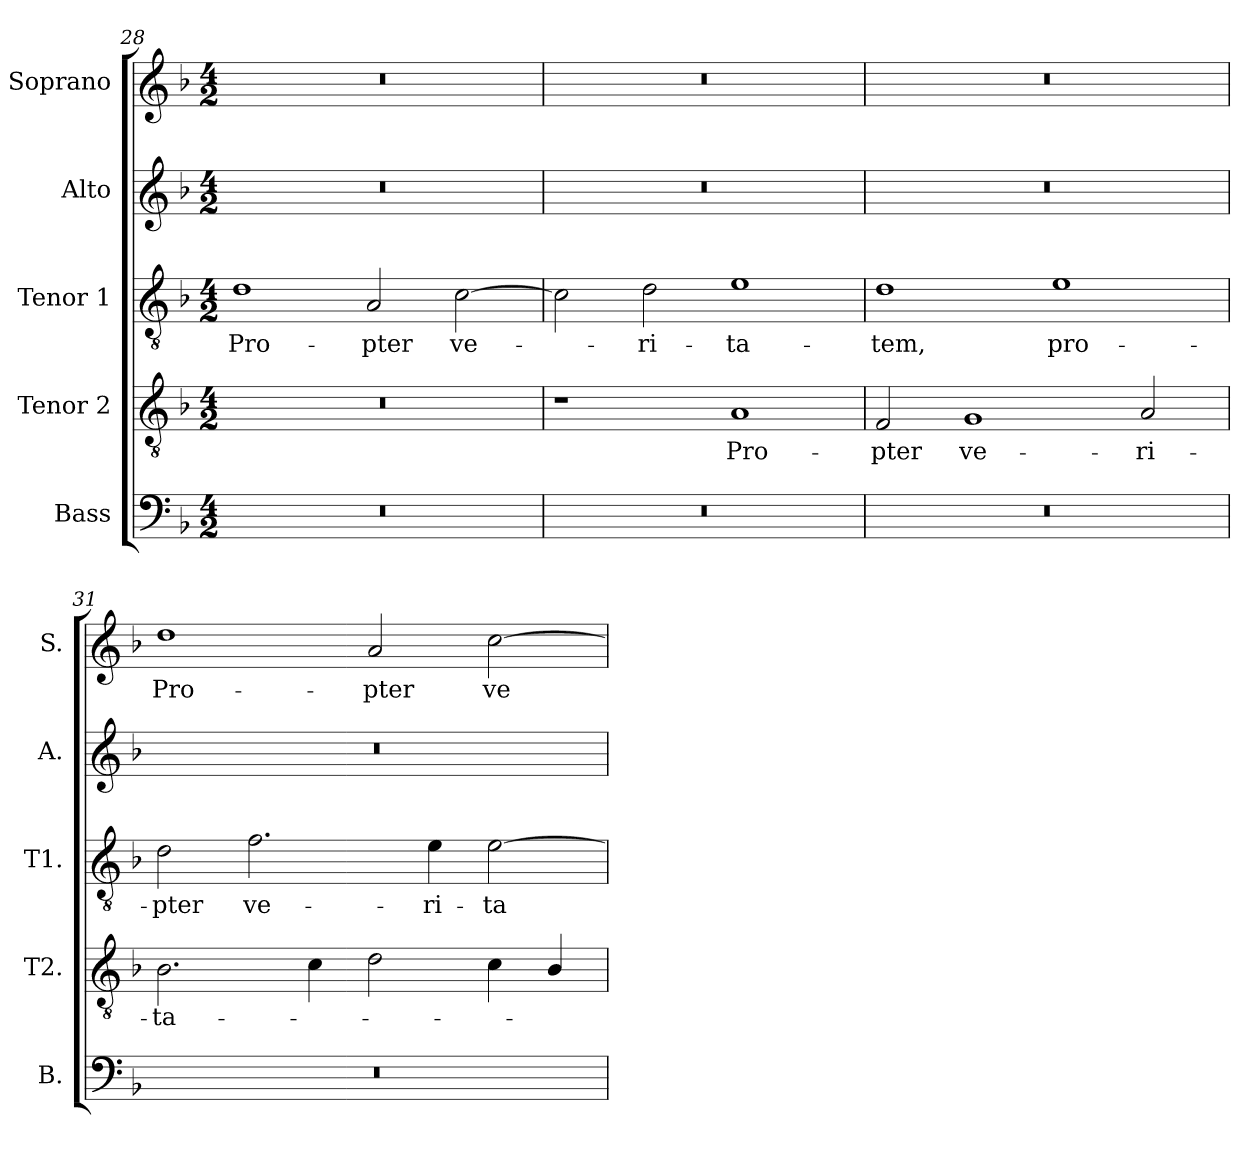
**kern	**kern	**text	**kern	**text	**kern	**kern	**text
*part5	*part4	*part4	*part3	*part3	*part2	*part1	*part1
*staff5	*staff4	*staff4	*staff3	*staff3	*staff2	*staff1	*staff1
*I"Bass	*I"Tenor 2	*	*I"Tenor 1	*	*I"Alto	*I"Soprano	*
*I'B.	*I'T2.	*	*I'T1.	*	*I'A.	*I'S.	*
!!LO:PB:g=z
*clefF4	*clefGv2	*	*clefGv2	*	*clefG2	*clefG2	*
*	*ITrd7c12	*	*ITrd7c12	*	*	*	*
*k[b-]	*k[b-]	*	*k[b-]	*	*k[b-]	*k[b-]	*
*F:	*F:	*	*F:	*	*F:	*F:	*
*M4/2	*M4/2	*	*M4/2	*	*M4/2	*M4/2	*
=28	=28	=28	=28	=28	=28	=28	=28
!LO:N:vis=1	!LO:N:vis=1	!	!	!	!	!	!
!	!	!	!	!LO:LY:b:color=#000000	!LO:N:vis=1	!LO:N:vis=1	!
0r	0r	.	1Di	Pro-	0r	0r	.
!	!	!	!	!LO:LY:b:color=#000000	!	!	!
.	.	.	2AAi/	-pter	.	.	.
!	!	!	!	!LO:LY:b:color=#000000	!	!	!
.	.	.	[2Ci\	ve-	.	.	.
=29	=29	=29	=29	=29	=29	=29	=29
!LO:N:vis=1	!	!	!	!	!LO:N:vis=1	!LO:N:vis=1	!
0r	1r	.	2Ci\]	.	0r	0r	.
!	!	!	!	!LO:LY:b:color=#000000	!	!	!
.	.	.	2Di\	-ri-	.	.	.
!	!	!LO:LY:b:color=#000000	!	!	!	!	!
!	!	!	!	!LO:LY:b:color=#000000	!	!	!
.	1AAi	Pro-	1Ei	-ta-	.	.	.
=30	=30	=30	=30	=30	=30	=30	=30
!LO:N:vis=1	!	!	!	!	!	!	!
!	!	!LO:LY:b:color=#000000	!	!	!	!	!
!	!	!	!	!LO:LY:b:color=#000000	!LO:N:vis=1	!LO:N:vis=1	!
0r	2FFi/	-pter	1Di	-tem,	0r	0r	.
!	!	!LO:LY:b:color=#000000	!	!	!	!	!
.	1GGi	ve-	.	.	.	.	.
!	!	!	!	!LO:LY:b:color=#000000	!	!	!
.	.	.	1Ei	pro-	.	.	.
!	!	!LO:LY:b:color=#000000	!	!	!	!	!
.	2AAi/	-ri-	.	.	.	.	.
=31	=31	=31	=31	=31	=31	=31	=31
!LO:N:vis=1	!	!	!	!	!	!	!
!	!	!LO:LY:b:color=#000000	!	!	!	!	!
!	!	!	!	!LO:LY:b:color=#000000	!LO:N:vis=1	!	!
!	!	!	!	!	!	!	!LO:LY:b:color=#000000
0r	2.BB-i\	-ta-	2Di\	-pter	0r	1ddi	Pro-
!	!	!	!	!LO:LY:b:color=#000000	!	!	!
.	.	.	2.Fi\	ve-	.	.	.
.	4Ci\	.	.	.	.	.	.
!	!	!	!	!	!	!	!LO:LY:b:color=#000000
.	2Di\	.	.	.	.	2ai/	-pter
!	!	!	!	!LO:LY:b:color=#000000	!	!	!
.	.	.	4Ei\	-ri-	.	.	.
!	!	!	!	!LO:LY:b:color=#000000	!	!	!
!	!	!	!	!	!	!	!LO:LY:b:color=#000000
.	4Ci\	.	[2Ei\	-ta-	.	[2cci\	ve-
.	4BB-i/	.	.	.	.	.	.
=	=	=	=	=	=	=	=
*-	*-	*-	*-	*-	*-	*-	*-
